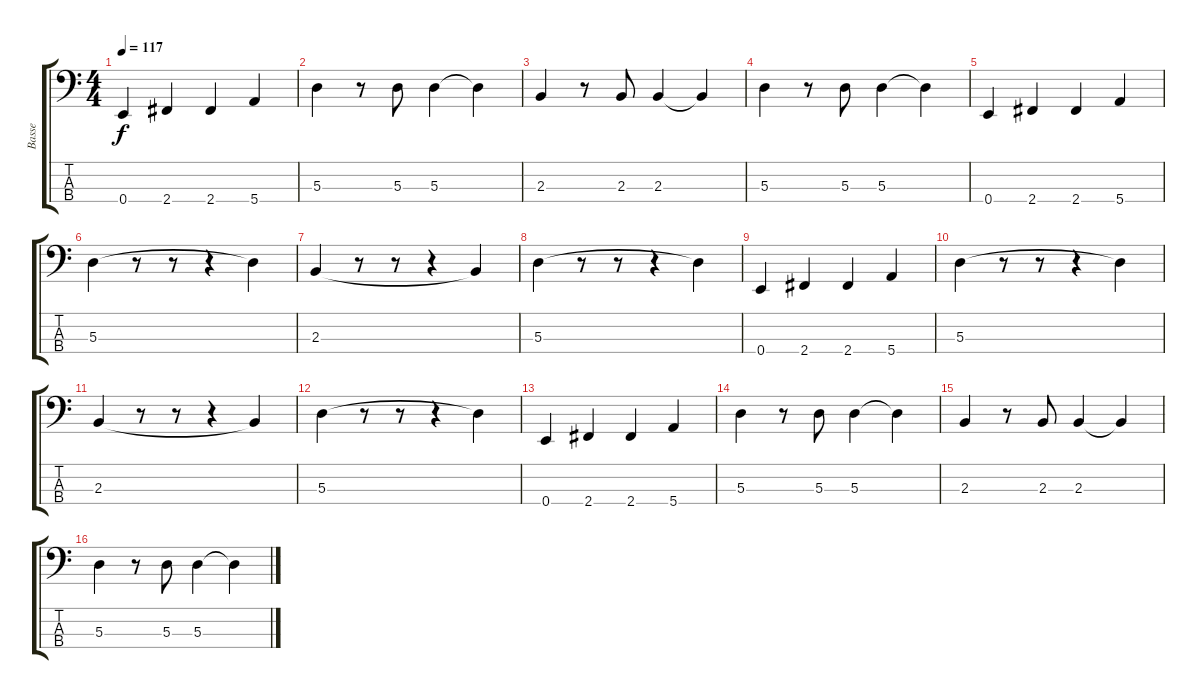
\track ("Basse" "Basse") {instrument electricbasspick}
\staff {score tabs}
\tuning (G2 D2 A1 E1) {hide}
\ts (4 4)
\tempo 117
\clef f4
\ks c
0.4.4{dy f} 2.4.4 2.4.4 5.4.4 |
5.3.4 r.8 5.3.8 5.3.4 5.3{t}.4 |
2.3.4 r.8 2.3.8 2.3.4 2.3{t}.4 |
5.3.4 r.8 5.3.8 5.3.4 5.3{t}.4 |
0.4.4 2.4.4 2.4.4 5.4.4 |
5.3.4 r.8 r.8 r.4 5.3{t}.4 |
2.3.4 r.8 r.8 r.4 2.3{t}.4 |
5.3.4 r.8 r.8 r.4 5.3{t}.4 |
0.4.4 2.4.4 2.4.4 5.4.4 |
5.3.4 r.8 r.8 r.4 5.3{t}.4 |
2.3.4 r.8 r.8 r.4 2.3{t}.4 |
5.3.4 r.8 r.8 r.4 5.3{t}.4 |
0.4.4 2.4.4 2.4.4 5.4.4 |
5.3.4 r.8 5.3.8 5.3.4 5.3{t}.4 |
2.3.4 r.8 2.3.8 2.3.4 2.3{t}.4 |
5.3.4 r.8 5.3.8 5.3.4 5.3{t}.4
